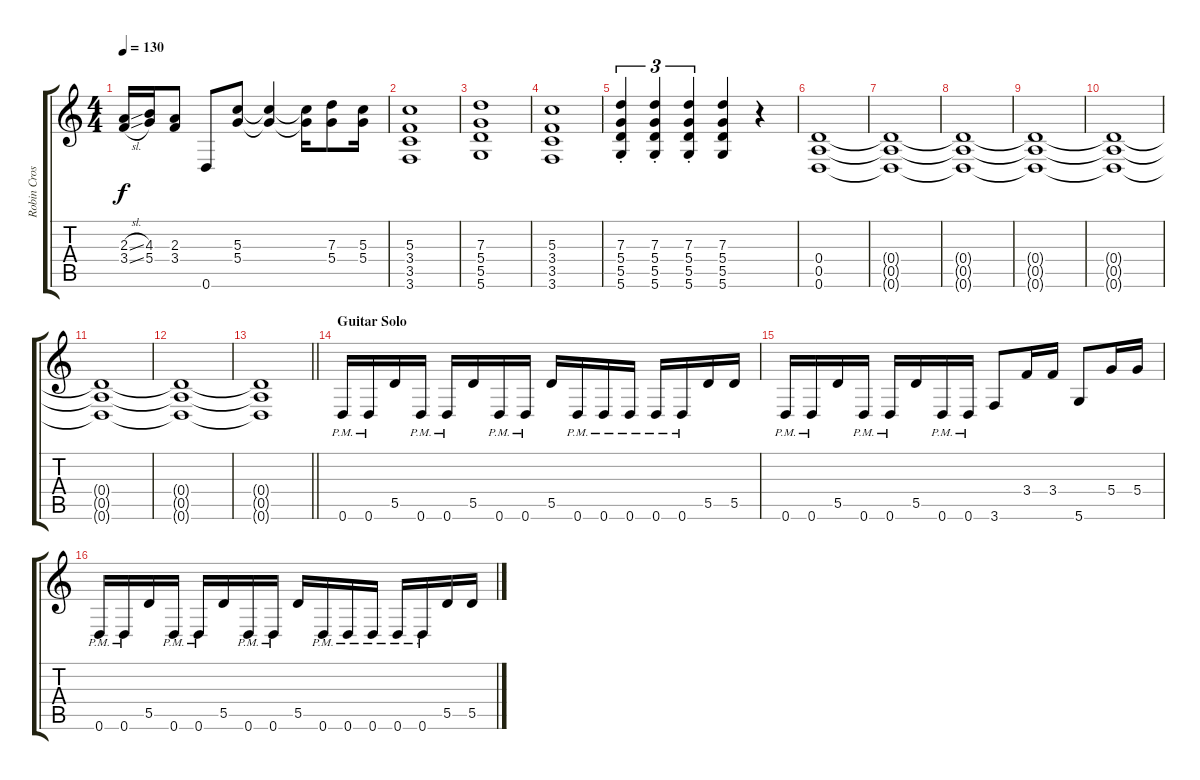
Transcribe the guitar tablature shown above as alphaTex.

\track ("Robin Crosby - Rhytm Guitar" "Robin Cros") {instrument overdrivenguitar}
\staff {score tabs}
\tuning (E4 B3 G3 D3 A2 D2) {hide}
\ts (4 4)
\tempo 130
\clef g2
\ks c
(2.3{sl t} 3.4{sl t}).16{dy f} (4.3 5.4).16 (2.3 3.4).8 0.6.8 (5.3 5.4).8 (5.3{t} 5.4{t}).4 (5.3{t} 5.4{t}).16 (7.3 5.4).8 (5.3 5.4).16 |
(5.3 3.4 3.5 3.6).1 |
(7.3 5.4 5.5 5.6).1 |
(5.3 3.4 3.5 3.6).1 |
(7.3{st} 5.4{st} 5.5{st} 5.6{st}).4{tu (3 2)} (7.3{st} 5.4{st} 5.5{st} 5.6{st}).4{tu (3 2)} (7.3{st} 5.4{st} 5.5{st} 5.6{st}).4{tu (3 2)} (7.3 5.4 5.5 5.6).4 r.4 |
(0.4 0.5 0.6).1 |
(0.4{t} 0.5{t} 0.6{t}).1 |
(0.4{t} 0.5{t} 0.6{t}).1 |
(0.4{t} 0.5{t} 0.6{t}).1 |
(0.4{t} 0.5{t} 0.6{t}).1 |
(0.4{t} 0.5{t} 0.6{t}).1 |
(0.4{t} 0.5{t} 0.6{t}).1 |
\barLineRight lightlight
(0.4{t} 0.5{t} 0.6{t}).1 |
\section ("" "Guitar Solo")
0.6{pm}.16 0.6{pm}.16 5.5.16 0.6{pm}.16 0.6{pm}.16 5.5.16 0.6{pm}.16 0.6{pm}.16 5.5.16 0.6{pm}.16 0.6{pm}.16 0.6{pm}.16 0.6{pm}.16 0.6{pm}.16 5.5.16 5.5.16 |
0.6{pm}.16 0.6{pm}.16 5.5.16 0.6{pm}.16 0.6{pm}.16 5.5.16 0.6{pm}.16 0.6{pm}.16 3.6.8 3.4.16 3.4.16 5.6.8 5.4.16 5.4.16 |
0.6{pm}.16 0.6{pm}.16 5.5.16 0.6{pm}.16 0.6{pm}.16 5.5.16 0.6{pm}.16 0.6{pm}.16 5.5.16 0.6{pm}.16 0.6{pm}.16 0.6{pm}.16 0.6{pm}.16 0.6{pm}.16 5.5.16 5.5.16
